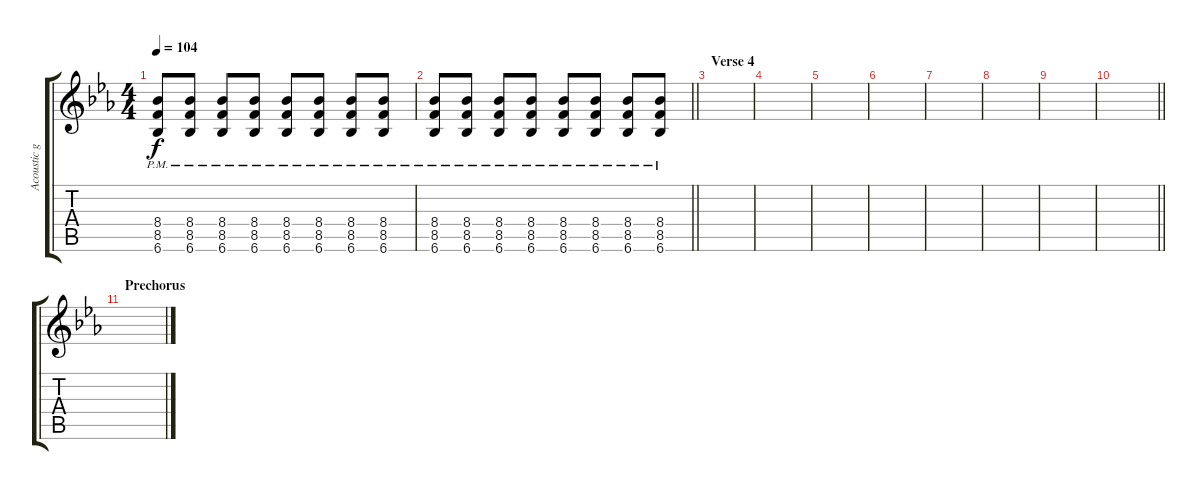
\track ("Acoustic guitar (muted)" "Acoustic g") {instrument acousticguitarsteel}
\staff {score tabs}
\tuning (E4 B3 G3 D3 A2 E2) {hide}
\ts (4 4)
\tempo 104
\clef g2
\ks eb
(8.4{pm} 8.5{pm} 6.6{pm}).8{dy f} (8.4{pm} 8.5{pm} 6.6{pm}).8 (8.4{pm} 8.5{pm} 6.6{pm}).8 (8.4{pm} 8.5{pm} 6.6{pm}).8 (8.4{pm} 8.5{pm} 6.6{pm}).8 (8.4{pm} 8.5{pm} 6.6{pm}).8 (8.4{pm} 8.5{pm} 6.6{pm}).8 (8.4{pm} 8.5{pm} 6.6{pm}).8 |
\barLineRight lightlight
(8.4{pm} 8.5{pm} 6.6{pm}).8 (8.4{pm} 8.5{pm} 6.6{pm}).8 (8.4{pm} 8.5{pm} 6.6{pm}).8 (8.4{pm} 8.5{pm} 6.6{pm}).8 (8.4{pm} 8.5{pm} 6.6{pm}).8 (8.4{pm} 8.5{pm} 6.6{pm}).8 (8.4{pm} 8.5{pm} 6.6{pm}).8 (8.4{pm} 8.5{pm} 6.6{pm}).8 |
\section ("" "Verse 4")
|
|
|
|
|
|
|
\barLineRight lightlight
|
\section ("" "Prechorus")
